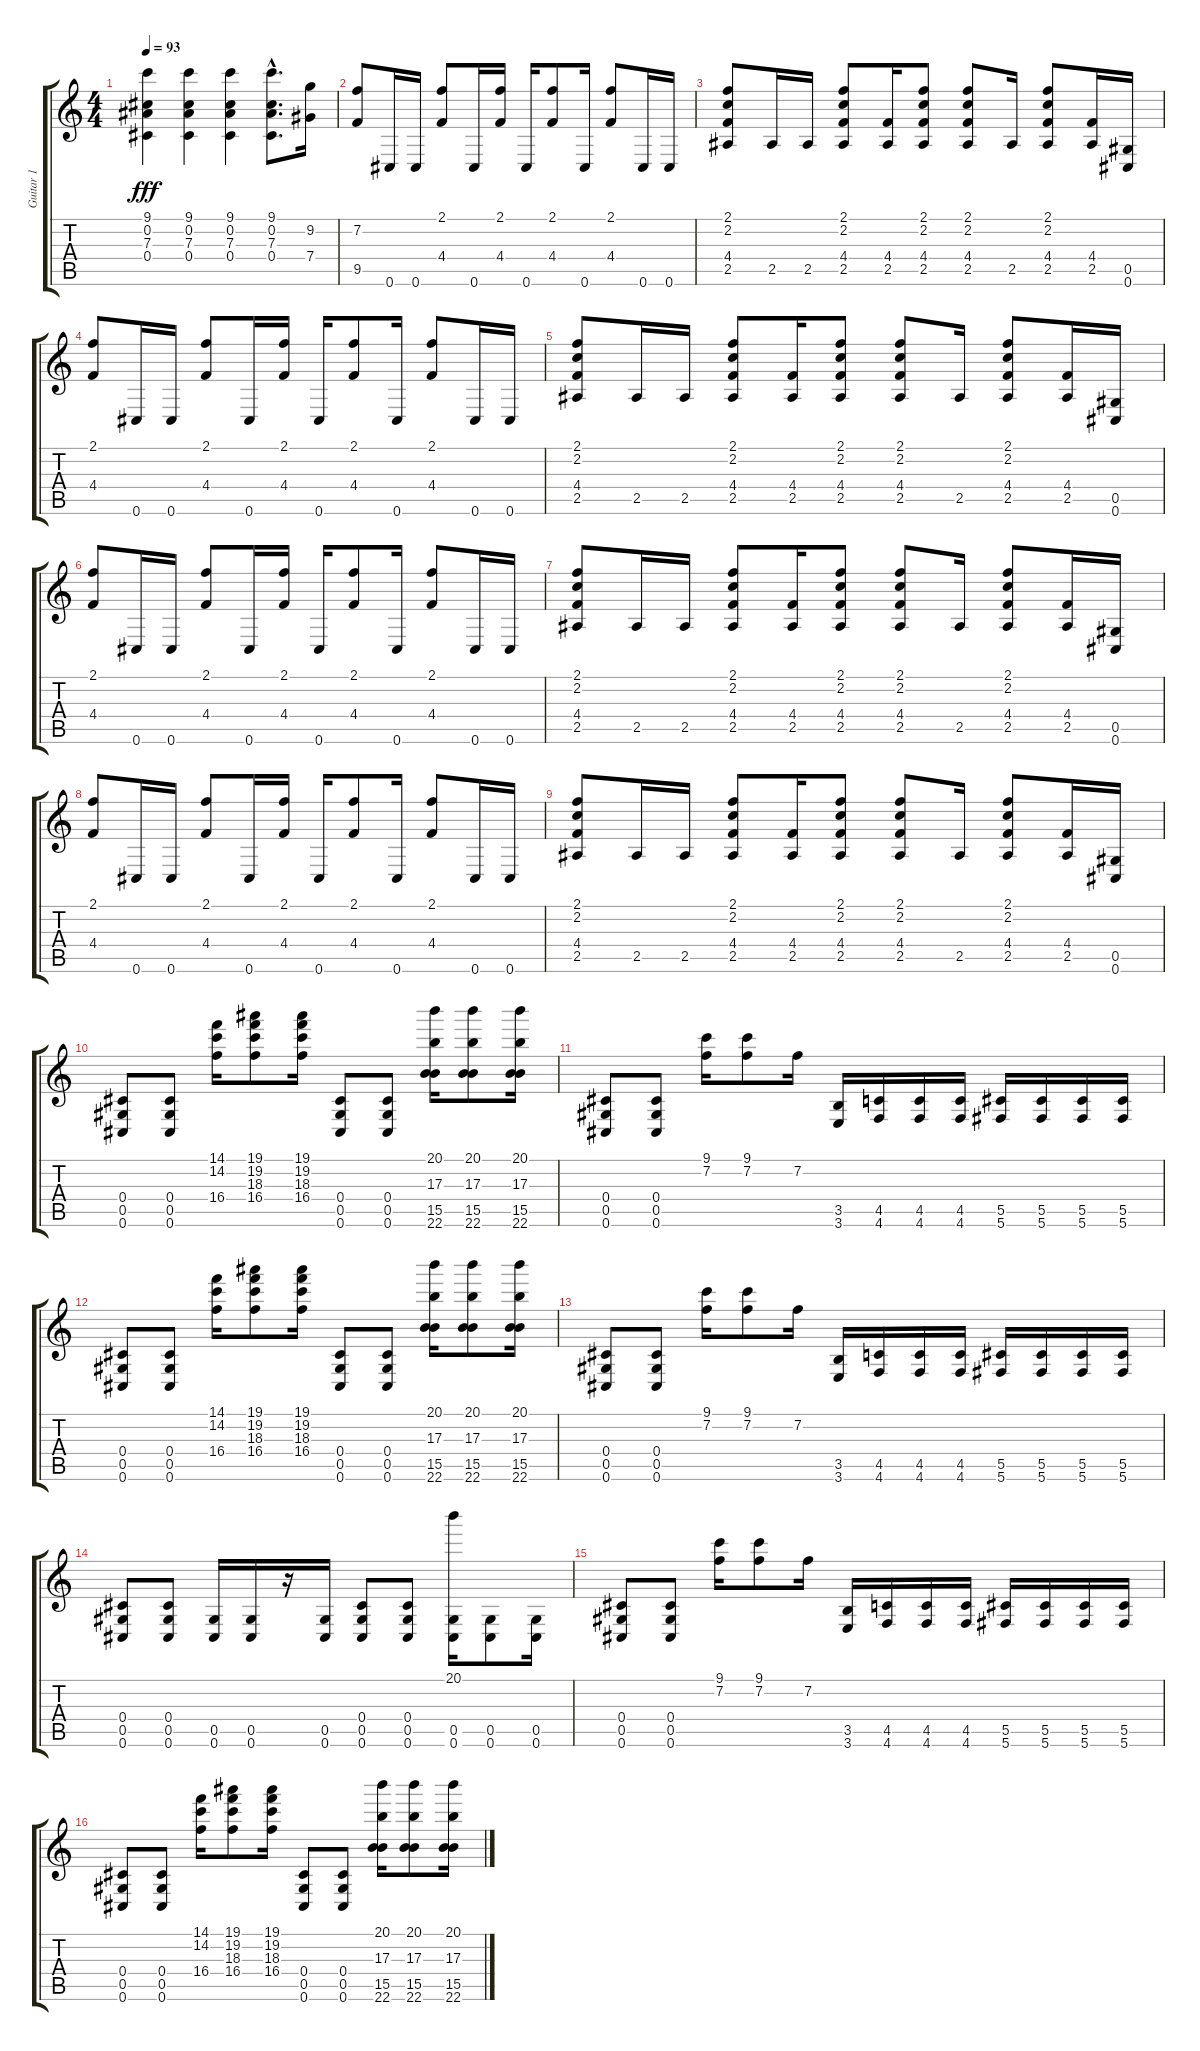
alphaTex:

\track ("Guitar 1" "Guitar 1") {instrument distortionguitar}
\staff {score tabs}
\tuning (Eb4 Bb3 Gb3 Db3 Ab2 Db2) {hide}
\ts (4 4)
\tempo 93
\clef g2
\ks c
(9.1 0.2 7.3 0.4).4{dy fff} (9.1 0.2 7.3 0.4).4 (9.1 0.2 7.3 0.4).4 (9.1{hac} 0.2{hac} 7.3{hac} 0.4{hac}).8{d} (9.2 7.4).16 |
(7.2 9.5).8 0.6.16 0.6.16 (2.1 4.4).8 0.6.16 (2.1 4.4).16 0.6.16 (2.1 4.4).8 0.6.16 (2.1 4.4).8 0.6.16 0.6.16 |
(2.1 2.2 4.4 2.5).8 2.5.16 2.5.16 (2.1 2.2 4.4 2.5).8 (4.4 2.5).16 (2.1 2.2 4.4 2.5).8 (2.1 2.2 4.4 2.5).8 2.5.16 (2.1 2.2 4.4 2.5).8 (4.4 2.5).16 (0.5 0.6).16 |
(2.1 4.4).8 0.6.16 0.6.16 (2.1 4.4).8 0.6.16 (2.1 4.4).16 0.6.16 (2.1 4.4).8 0.6.16 (2.1 4.4).8 0.6.16 0.6.16 |
(2.1 2.2 4.4 2.5).8 2.5.16 2.5.16 (2.1 2.2 4.4 2.5).8 (4.4 2.5).16 (2.1 2.2 4.4 2.5).8 (2.1 2.2 4.4 2.5).8 2.5.16 (2.1 2.2 4.4 2.5).8 (4.4 2.5).16 (0.5 0.6).16 |
(2.1 4.4).8 0.6.16 0.6.16 (2.1 4.4).8 0.6.16 (2.1 4.4).16 0.6.16 (2.1 4.4).8 0.6.16 (2.1 4.4).8 0.6.16 0.6.16 |
(2.1 2.2 4.4 2.5).8 2.5.16 2.5.16 (2.1 2.2 4.4 2.5).8 (4.4 2.5).16 (2.1 2.2 4.4 2.5).8 (2.1 2.2 4.4 2.5).8 2.5.16 (2.1 2.2 4.4 2.5).8 (4.4 2.5).16 (0.5 0.6).16 |
(2.1 4.4).8 0.6.16 0.6.16 (2.1 4.4).8 0.6.16 (2.1 4.4).16 0.6.16 (2.1 4.4).8 0.6.16 (2.1 4.4).8 0.6.16 0.6.16 |
(2.1 2.2 4.4 2.5).8 2.5.16 2.5.16 (2.1 2.2 4.4 2.5).8 (4.4 2.5).16 (2.1 2.2 4.4 2.5).8 (2.1 2.2 4.4 2.5).8 2.5.16 (2.1 2.2 4.4 2.5).8 (4.4 2.5).16 (0.5 0.6).16 |
(0.4 0.5 0.6).8 (0.4 0.5 0.6).8 (14.1 14.2 16.4).16 (19.1 19.2 18.3 16.4).8 (19.1 19.2 18.3 16.4).16 (0.4 0.5 0.6).8 (0.4 0.5 0.6).8 (20.1 17.3 15.5 22.6).16 (20.1 17.3 15.5 22.6).8 (20.1 17.3 15.5 22.6).16 |
(0.4 0.5 0.6).8 (0.4 0.5 0.6).8 (9.1 7.2).16 (9.1 7.2).8 7.2.16 (3.5 3.6).16 (4.5 4.6).16 (4.5 4.6).16 (4.5 4.6).16 (5.5 5.6).16 (5.5 5.6).16 (5.5 5.6).16 (5.5 5.6).16 |
(0.4 0.5 0.6).8 (0.4 0.5 0.6).8 (14.1 14.2 16.4).16 (19.1 19.2 18.3 16.4).8 (19.1 19.2 18.3 16.4).16 (0.4 0.5 0.6).8 (0.4 0.5 0.6).8 (20.1 17.3 15.5 22.6).16 (20.1 17.3 15.5 22.6).8 (20.1 17.3 15.5 22.6).16 |
(0.4 0.5 0.6).8 (0.4 0.5 0.6).8 (9.1 7.2).16 (9.1 7.2).8 7.2.16 (3.5 3.6).16 (4.5 4.6).16 (4.5 4.6).16 (4.5 4.6).16 (5.5 5.6).16 (5.5 5.6).16 (5.5 5.6).16 (5.5 5.6).16 |
(0.4 0.5 0.6).8 (0.4 0.5 0.6).8 (0.5 0.6).16 (0.5 0.6).16 r.16 (0.5 0.6).16 (0.4 0.5 0.6).8 (0.4 0.5 0.6).8 (20.1 0.5 0.6).16 (0.5 0.6).8 (0.5 0.6).16 |
(0.4 0.5 0.6).8 (0.4 0.5 0.6).8 (9.1 7.2).16 (9.1 7.2).8 7.2.16 (3.5 3.6).16 (4.5 4.6).16 (4.5 4.6).16 (4.5 4.6).16 (5.5 5.6).16 (5.5 5.6).16 (5.5 5.6).16 (5.5 5.6).16 |
(0.4 0.5 0.6).8 (0.4 0.5 0.6).8 (14.1 14.2 16.4).16 (19.1 19.2 18.3 16.4).8 (19.1 19.2 18.3 16.4).16 (0.4 0.5 0.6).8 (0.4 0.5 0.6).8 (20.1 17.3 15.5 22.6).16 (20.1 17.3 15.5 22.6).8 (20.1 17.3 15.5 22.6).16
